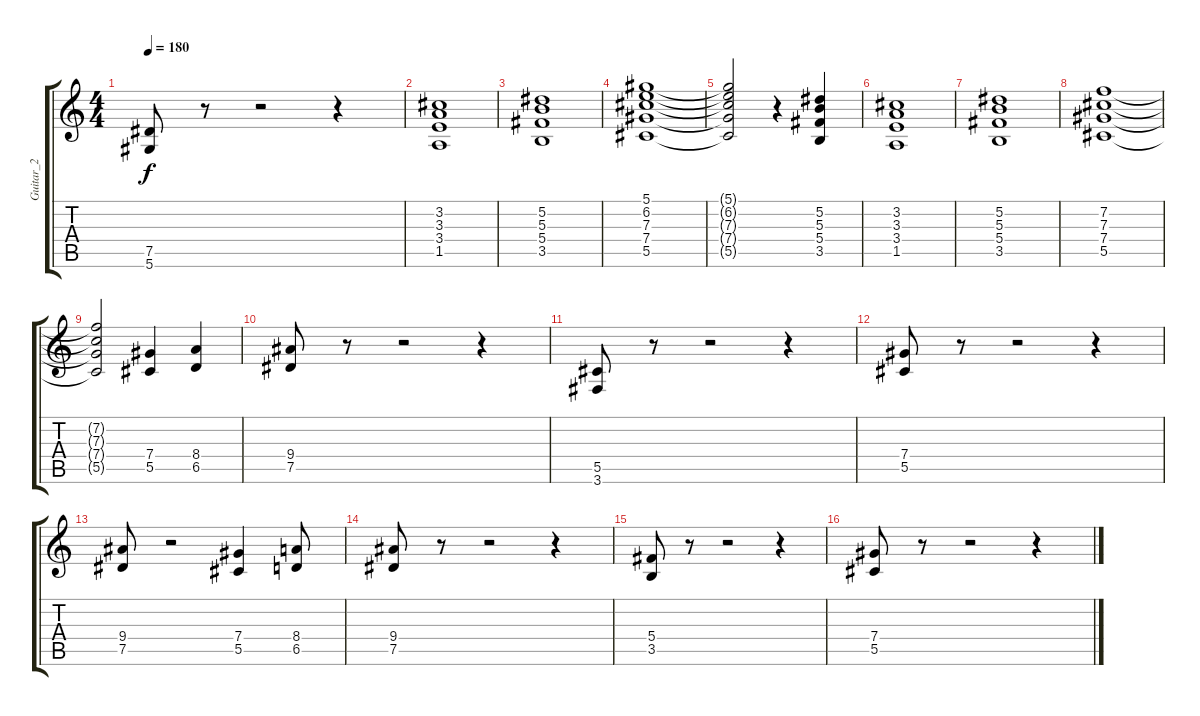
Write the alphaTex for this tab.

\track ("Guitar_2" "Guitar_2") {instrument distortionguitar}
\staff {score tabs}
\tuning (Eb4 Bb3 Gb3 Db3 Ab2 Eb2) {hide}
\ts (4 4)
\tempo 180
\clef g2
\ks c
(7.5 5.6).8{dy f} r.8 r.2 r.4 |
(3.2 3.3 3.4 1.5).1 |
(5.2 5.3 5.4 3.5).1 |
(5.1 6.2 7.3 7.4 5.5).1 |
(5.1{t} 6.2{t} 7.3{t} 7.4{t} 5.5{t}).2 r.4 (5.2 5.3 5.4 3.5).4 |
(3.2 3.3 3.4 1.5).1 |
(5.2 5.3 5.4 3.5).1 |
(7.2 7.3 7.4 5.5).1 |
(7.2{t} 7.3{t} 7.4{t} 5.5{t}).2 (7.4 5.5).4 (8.4 6.5).4 |
(9.4 7.5).8 r.8 r.2 r.4 |
(5.5 3.6).8 r.8 r.2 r.4 |
(7.4 5.5).8 r.8 r.2 r.4 |
(9.4 7.5).8 r.2 (7.4 5.5).4 (8.4 6.5).8 |
(9.4 7.5).8 r.8 r.2 r.4 |
(5.4 3.5).8 r.8 r.2 r.4 |
(7.4 5.5).8 r.8 r.2 r.4
